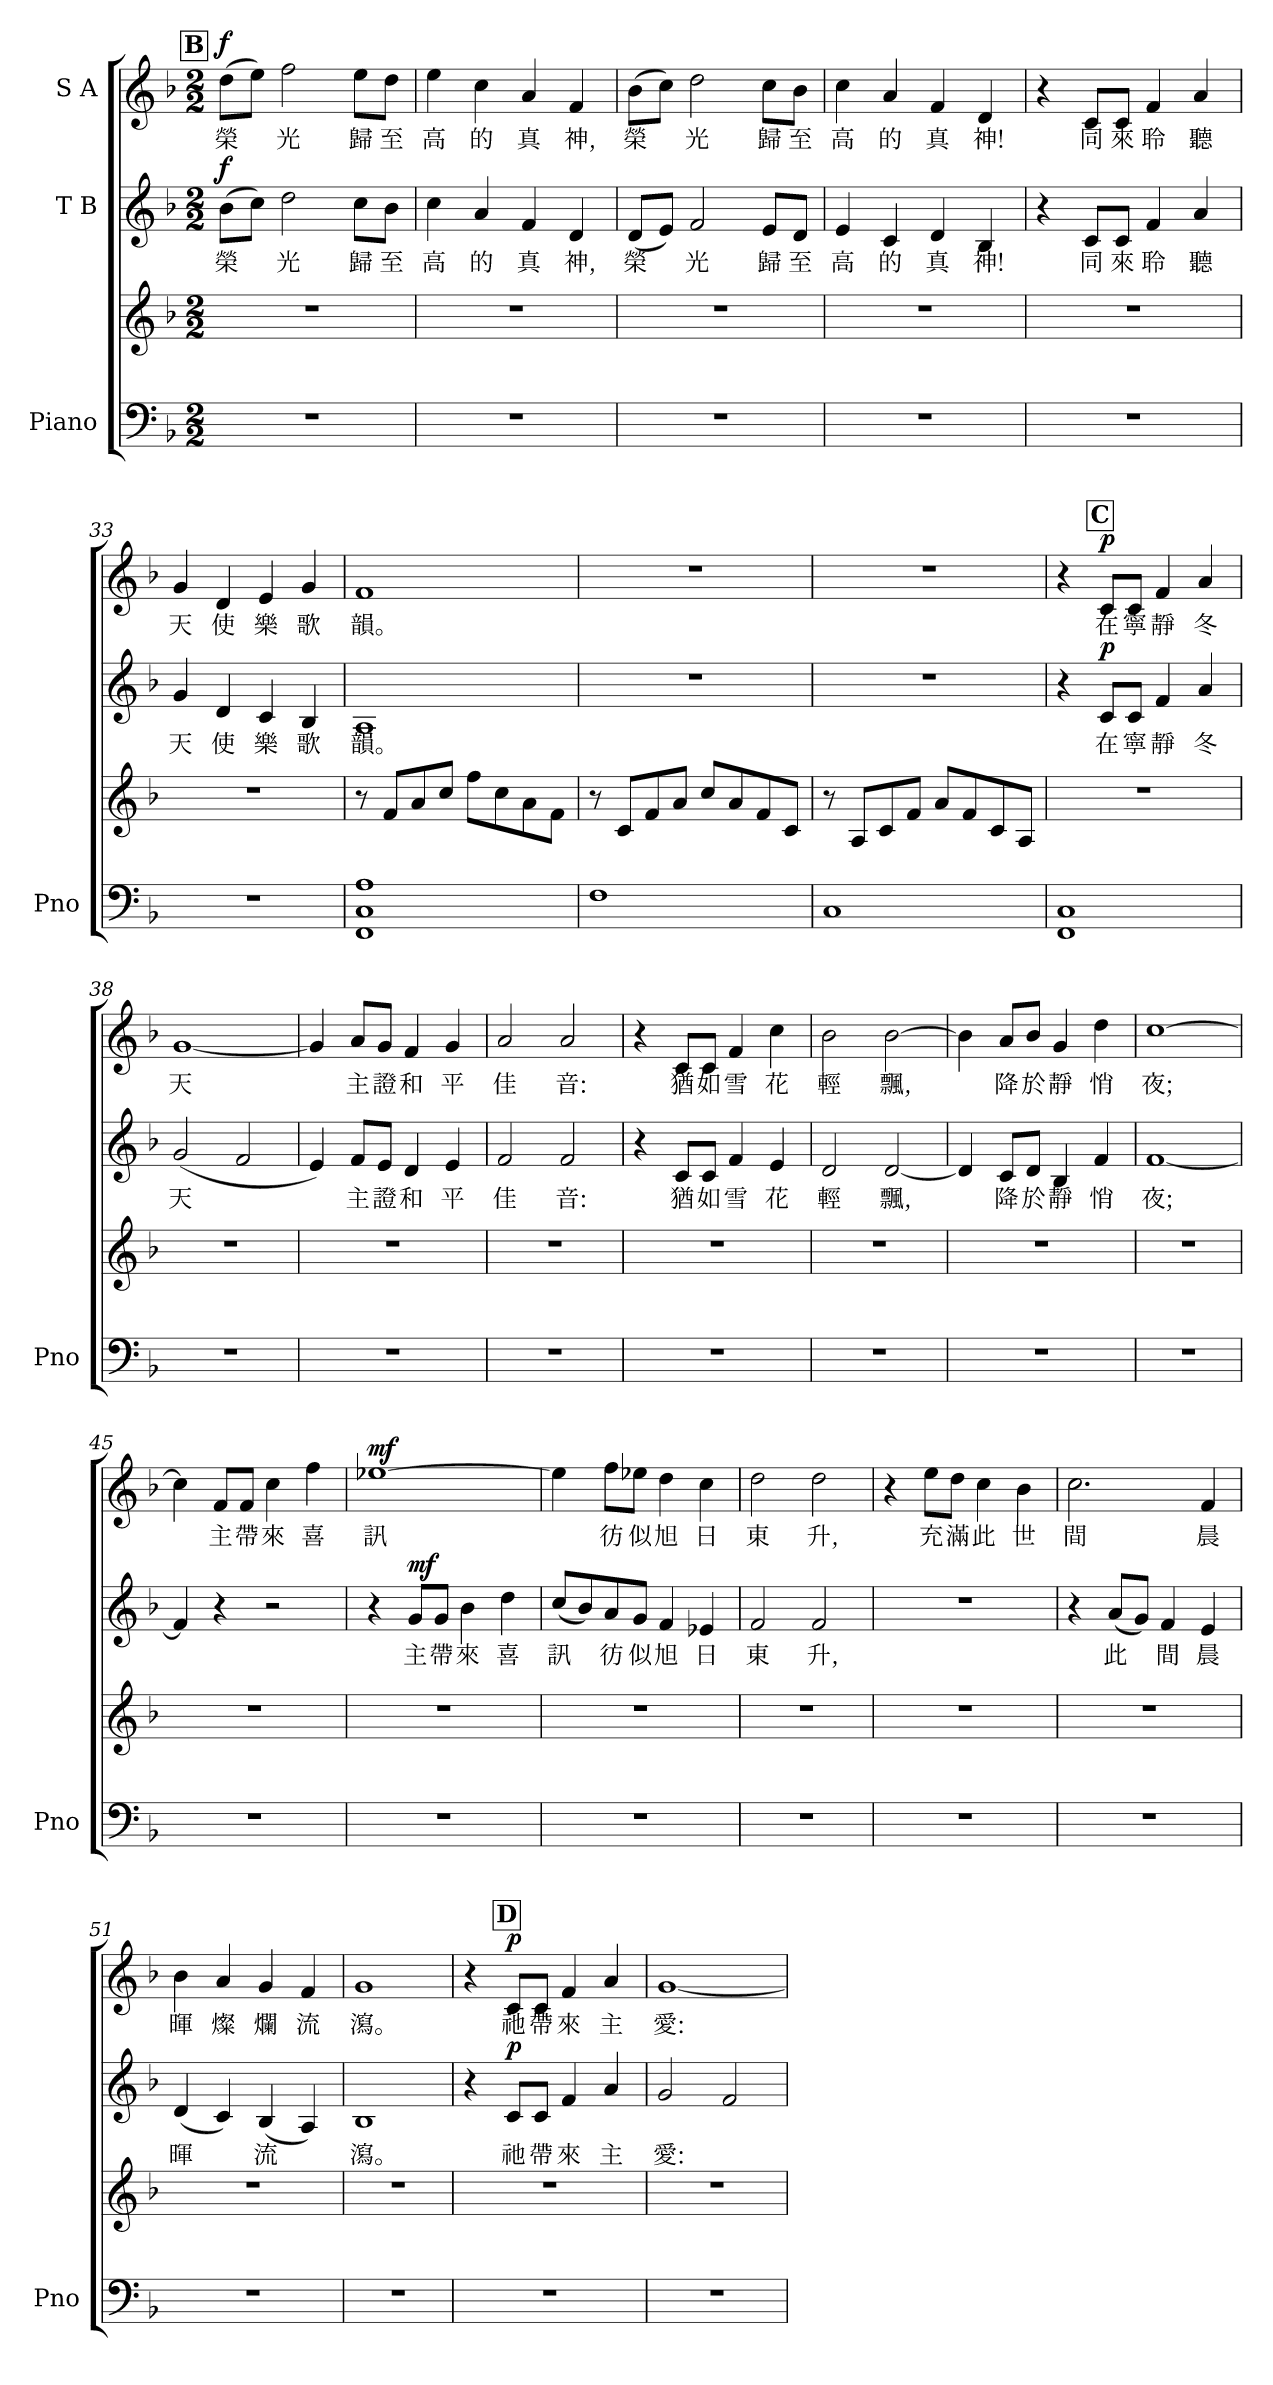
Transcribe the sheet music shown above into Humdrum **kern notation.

**kern	**kern	**kern	**text	**dynam	**kern	**text	**dynam
*part3	*part3	*part2	*part2	*part2	*part1	*part1	*part1
*staff4	*staff3	*staff2	*staff2	*staff2	*staff1	*staff1	*staff1
*I"Piano	*	*I"T B	*	*	*I"S A	*	*
*I'Pno	*	*	*	*	*	*	*
*clefF4	*clefG2	*clefG2	*	*	*clefG2	*	*
*k[b-]	*k[b-]	*k[b-]	*	*	*k[b-]	*	*
*M2/2	*M2/2	*M2/2	*	*	*M2/2	*	*
!!LO:REH:place=s1:a:B:fs=14:t=B
=28	=28	=28	=28	=28	=28	=28	=28
!	!	!	!LO:LY:b	!LO:DY:b	!	!LO:LY:b	!LO:DY:b
1r	1r	(>8b-\L	榮	f	(>8dd\L	榮	f
.	.	8cc\J)	.	.	8ee\J)	.	.
!	!	!	!LO:LY:b	!	!	!LO:LY:b	!
.	.	2dd\	光	.	2ff\	光	.
!	!	!	!LO:LY:b	!	!	!LO:LY:b	!
.	.	8cc\L	歸	.	8ee\L	歸	.
!	!	!	!LO:LY:b	!	!	!LO:LY:b	!
.	.	8b-\J	至	.	8dd\J	至	.
=29	=29	=29	=29	=29	=29	=29	=29
!	!	!	!LO:LY:b	!	!	!LO:LY:b	!
1r	1r	4cc\	高	.	4ee\	高	.
!	!	!	!LO:LY:b	!	!	!LO:LY:b	!
.	.	4a/	的	.	4cc\	的	.
!	!	!	!LO:LY:b	!	!	!LO:LY:b	!
.	.	4f/	真	.	4a/	真	.
!	!	!	!LO:LY:b	!	!	!LO:LY:b	!
.	.	4d/	神,	.	4f/	神,	.
=30	=30	=30	=30	=30	=30	=30	=30
!	!	!	!LO:LY:b	!	!	!LO:LY:b	!
1r	1r	(<8d/L	榮	.	(>8b-\L	榮	.
.	.	8e/J)	.	.	8cc\J)	.	.
!	!	!	!LO:LY:b	!	!	!LO:LY:b	!
.	.	2f/	光	.	2dd\	光	.
!	!	!	!LO:LY:b	!	!	!LO:LY:b	!
.	.	8e/L	歸	.	8cc\L	歸	.
!	!	!	!LO:LY:b	!	!	!LO:LY:b	!
.	.	8d/J	至	.	8b-\J	至	.
!!LO:PB:g=z
=31	=31	=31	=31	=31	=31	=31	=31
!	!	!	!LO:LY:b	!	!	!LO:LY:b	!
1r	1r	4e/	高	.	4cc\	高	.
!	!	!	!LO:LY:b	!	!	!LO:LY:b	!
.	.	4c/	的	.	4a/	的	.
!	!	!	!LO:LY:b	!	!	!LO:LY:b	!
.	.	4d/	真	.	4f/	真	.
!	!	!	!LO:LY:b	!	!	!LO:LY:b	!
.	.	4B-/	神!	.	4d/	神!	.
=32	=32	=32	=32	=32	=32	=32	=32
1r	1r	4r	.	.	4r	.	.
!	!	!	!LO:LY:b	!	!	!LO:LY:b	!
.	.	8c/L	同	.	8c/L	同	.
!	!	!	!LO:LY:b	!	!	!LO:LY:b	!
.	.	8c/J	來	.	8c/J	來	.
!	!	!	!LO:LY:b	!	!	!LO:LY:b	!
.	.	4f/	聆	.	4f/	聆	.
!	!	!	!LO:LY:b	!	!	!LO:LY:b	!
.	.	4a/	聽	.	4a/	聽	.
=33	=33	=33	=33	=33	=33	=33	=33
!	!	!	!LO:LY:b	!	!	!LO:LY:b	!
1r	1r	4g/	天	.	4g/	天	.
!	!	!	!LO:LY:b	!	!	!LO:LY:b	!
.	.	4d/	使	.	4d/	使	.
!	!	!	!LO:LY:b	!	!	!LO:LY:b	!
.	.	4c/	樂	.	4e/	樂	.
!	!	!	!LO:LY:b	!	!	!LO:LY:b	!
.	.	4B-/	歌	.	4g/	歌	.
=34	=34	=34	=34	=34	=34	=34	=34
!	!	!	!LO:LY:b	!	!	!LO:LY:b	!
1FF 1C 1A	8r	1A	韻。	.	1f	韻。	.
.	8f/L	.	.	.	.	.	.
.	8a/	.	.	.	.	.	.
.	8cc/J	.	.	.	.	.	.
.	8ff\L	.	.	.	.	.	.
.	8cc\	.	.	.	.	.	.
.	8a\	.	.	.	.	.	.
.	8f\J	.	.	.	.	.	.
=35	=35	=35	=35	=35	=35	=35	=35
1F	8r	1r	.	.	1r	.	.
.	8c/L	.	.	.	.	.	.
.	8f/	.	.	.	.	.	.
.	8a/J	.	.	.	.	.	.
.	8cc/L	.	.	.	.	.	.
.	8a/	.	.	.	.	.	.
.	8f/	.	.	.	.	.	.
.	8c/J	.	.	.	.	.	.
=36	=36	=36	=36	=36	=36	=36	=36
1C	8r	1r	.	.	1r	.	.
.	8A/L	.	.	.	.	.	.
.	8c/	.	.	.	.	.	.
.	8f/J	.	.	.	.	.	.
.	8a/L	.	.	.	.	.	.
.	8f/	.	.	.	.	.	.
.	8c/	.	.	.	.	.	.
.	8A/J	.	.	.	.	.	.
!!LO:LB:g=z
!!LO:REH:place=s1:a:B:fs=14:t=C:qo=1
=37	=37	=37	=37	=37	=37	=37	=37
1FF 1C	1r	4r	.	.	4r	.	.
!	!	!	!LO:LY:b	!LO:DY:b	!	!LO:LY:b	!LO:DY:b
.	.	8c/L	在	p	8c/L	在	p
!	!	!	!LO:LY:b	!	!	!LO:LY:b	!
.	.	8c/J	寧	.	8c/J	寧	.
!	!	!	!LO:LY:b	!	!	!LO:LY:b	!
.	.	4f/	靜	.	4f/	靜	.
!	!	!	!LO:LY:b	!	!	!LO:LY:b	!
.	.	4a/	冬	.	4a/	冬	.
=38	=38	=38	=38	=38	=38	=38	=38
!	!	!	!LO:LY:b	!	!	!LO:LY:b	!
1r	1r	(<2g/	天	.	[1g	天	.
.	.	2f/	.	.	.	.	.
=39	=39	=39	=39	=39	=39	=39	=39
1r	1r	4e/)	.	.	4g/]	.	.
!	!	!	!LO:LY:b	!	!	!LO:LY:b	!
.	.	8f/L	主	.	8a/L	主	.
!	!	!	!LO:LY:b	!	!	!LO:LY:b	!
.	.	8e/J	證	.	8g/J	證	.
!	!	!	!LO:LY:b	!	!	!LO:LY:b	!
.	.	4d/	和	.	4f/	和	.
!	!	!	!LO:LY:b	!	!	!LO:LY:b	!
.	.	4e/	平	.	4g/	平	.
=40	=40	=40	=40	=40	=40	=40	=40
!	!	!	!LO:LY:b	!	!	!LO:LY:b	!
1r	1r	2f/	佳	.	2a/	佳	.
!	!	!	!LO:LY:b	!	!	!LO:LY:b	!
.	.	2f/	音:	.	2a/	音:	.
=41	=41	=41	=41	=41	=41	=41	=41
1r	1r	4r	.	.	4r	.	.
!	!	!	!LO:LY:b	!	!	!LO:LY:b	!
.	.	8c/L	猶	.	8c/L	猶	.
!	!	!	!LO:LY:b	!	!	!LO:LY:b	!
.	.	8c/J	如	.	8c/J	如	.
!	!	!	!LO:LY:b	!	!	!LO:LY:b	!
.	.	4f/	雪	.	4f/	雪	.
!	!	!	!LO:LY:b	!	!	!LO:LY:b	!
.	.	4e/	花	.	4cc\	花	.
=42	=42	=42	=42	=42	=42	=42	=42
!	!	!	!LO:LY:b	!	!	!LO:LY:b	!
1r	1r	2d/	輕	.	2b-\	輕	.
!	!	!	!LO:LY:b	!	!	!LO:LY:b	!
.	.	[2d/	飄,	.	[2b-\	飄,	.
=43	=43	=43	=43	=43	=43	=43	=43
1r	1r	4d/]	.	.	4b-\]	.	.
!	!	!	!LO:LY:b	!	!	!LO:LY:b	!
.	.	8c/L	降	.	8a/L	降	.
!	!	!	!LO:LY:b	!	!	!LO:LY:b	!
.	.	8d/J	於	.	8b-/J	於	.
!	!	!	!LO:LY:b	!	!	!LO:LY:b	!
.	.	4B-/	靜	.	4g/	靜	.
!	!	!	!LO:LY:b	!	!	!LO:LY:b	!
.	.	4f/	悄	.	4dd\	悄	.
=44	=44	=44	=44	=44	=44	=44	=44
!	!	!	!LO:LY:b	!	!	!LO:LY:b	!
1r	1r	[1f	夜;	.	[1cc	夜;	.
!!LO:PB:g=z
=45	=45	=45	=45	=45	=45	=45	=45
1r	1r	4f/]	.	.	4cc\]	.	.
!	!	!	!	!	!	!LO:LY:b	!
.	.	4r	.	.	8f/L	主	.
!	!	!	!	!	!	!LO:LY:b	!
.	.	.	.	.	8f/J	帶	.
!	!	!	!	!	!	!LO:LY:b	!
.	.	2r	.	.	4cc\	來	.
!	!	!	!	!	!	!LO:LY:b	!
.	.	.	.	.	4ff\	喜	.
=46	=46	=46	=46	=46	=46	=46	=46
!	!	!	!	!	!	!LO:LY:b	!LO:DY:b
1r	1r	4r	.	.	[1ee-X	訊	mf
!	!	!	!LO:LY:b	!LO:DY:b	!	!	!
.	.	8g/L	主	mf	.	.	.
!	!	!	!LO:LY:b	!	!	!	!
.	.	8g/J	帶	.	.	.	.
!	!	!	!LO:LY:b	!	!	!	!
.	.	4b-\	來	.	.	.	.
!	!	!	!LO:LY:b	!	!	!	!
.	.	4dd\	喜	.	.	.	.
=47	=47	=47	=47	=47	=47	=47	=47
!	!	!	!LO:LY:b	!	!	!	!
1r	1r	(<8cc/L	訊	.	4ee-\]	.	.
.	.	8b-/)	.	.	.	.	.
!	!	!	!LO:LY:b	!	!	!LO:LY:b	!
.	.	8a/	彷	.	8ff\L	彷	.
!	!	!	!LO:LY:b	!	!	!LO:LY:b	!
.	.	8g/J	似	.	8ee-X\J	似	.
!	!	!	!LO:LY:b	!	!	!LO:LY:b	!
.	.	4f/	旭	.	4dd\	旭	.
!	!	!	!LO:LY:b	!	!	!LO:LY:b	!
.	.	4e-X/	日	.	4cc\	日	.
=48	=48	=48	=48	=48	=48	=48	=48
!	!	!	!LO:LY:b	!	!	!LO:LY:b	!
1r	1r	2f/	東	.	2dd\	東	.
!	!	!	!LO:LY:b	!	!	!LO:LY:b	!
.	.	2f/	升,	.	2dd\	升,	.
=49	=49	=49	=49	=49	=49	=49	=49
1r	1r	1r	.	.	4r	.	.
!	!	!	!	!	!	!LO:LY:b	!
.	.	.	.	.	8ee\L	充	.
!	!	!	!	!	!	!LO:LY:b	!
.	.	.	.	.	8dd\J	滿	.
!	!	!	!	!	!	!LO:LY:b	!
.	.	.	.	.	4cc\	此	.
!	!	!	!	!	!	!LO:LY:b	!
.	.	.	.	.	4b-\	世	.
=50	=50	=50	=50	=50	=50	=50	=50
!	!	!	!	!	!	!LO:LY:b	!
1r	1r	4r	.	.	2.cc\	間	.
!	!	!	!LO:LY:b	!	!	!	!
.	.	(<8a/L	此	.	.	.	.
.	.	8g/J)	.	.	.	.	.
!	!	!	!LO:LY:b	!	!	!	!
.	.	4f/	間	.	.	.	.
!	!	!	!LO:LY:b	!	!	!LO:LY:b	!
.	.	4e/	晨	.	4f/	晨	.
=51	=51	=51	=51	=51	=51	=51	=51
!	!	!	!LO:LY:b	!	!	!LO:LY:b	!
1r	1r	(<4d/	暉	.	4b-\	暉	.
!	!	!	!	!	!	!LO:LY:b	!
.	.	4c/)	.	.	4a/	燦	.
!	!	!	!LO:LY:b	!	!	!LO:LY:b	!
.	.	(<4B-/	流	.	4g/	爛	.
!	!	!	!	!	!	!LO:LY:b	!
.	.	4A/)	.	.	4f/	流	.
!!LO:LB:g=z
=52	=52	=52	=52	=52	=52	=52	=52
!	!	!	!LO:LY:b	!	!	!LO:LY:b	!
1r	1r	1B-	瀉。	.	1g	瀉。	.
!!LO:REH:place=s1:a:B:fs=14:t=D:qo=1
=53	=53	=53	=53	=53	=53	=53	=53
1r	1r	4r	.	.	4r	.	.
!	!	!	!LO:LY:b	!LO:DY:b	!	!LO:LY:b	!LO:DY:b
.	.	8c/L	祂	p	8c/L	祂	p
!	!	!	!LO:LY:b	!	!	!LO:LY:b	!
.	.	8c/J	帶	.	8c/J	帶	.
!	!	!	!LO:LY:b	!	!	!LO:LY:b	!
.	.	4f/	來	.	4f/	來	.
!	!	!	!LO:LY:b	!	!	!LO:LY:b	!
.	.	4a/	主	.	4a/	主	.
=54	=54	=54	=54	=54	=54	=54	=54
!	!	!	!LO:LY:b	!	!	!LO:LY:b	!
1r	1r	2g/	愛:	.	[1g	愛:	.
.	.	2f/	.	.	.	.	.
=	=	=	=	=	=	=	=
*-	*-	*-	*-	*-	*-	*-	*-
